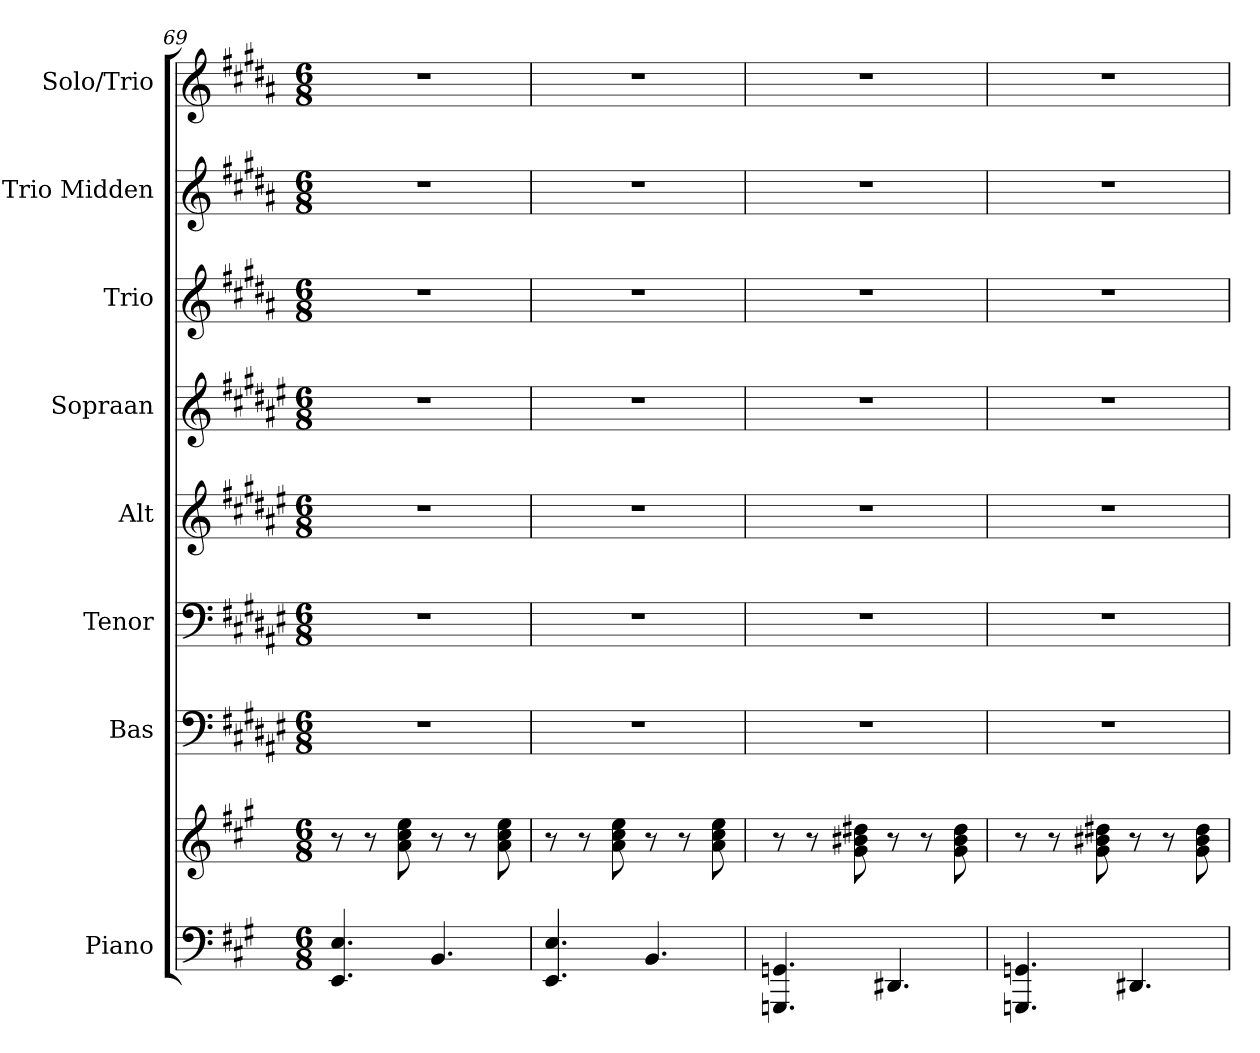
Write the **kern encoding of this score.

**kern	**kern	**kern	**kern	**kern	**kern	**kern	**kern	**kern
*part8	*part8	*part7	*part6	*part5	*part4	*part3	*part2	*part1
*staff9	*staff8	*staff7	*staff6	*staff5	*staff4	*staff3	*staff2	*staff1
*I"Piano	*	*I"Bas	*I"Tenor	*I"Alt	*I"Sopraan	*I"Trio	*I"Trio Midden	*I"Solo/Trio
*I'Pno.	*	*I'Bas	*I'Tenor	*I'Alt	*I'Sopraan	*	*I'Trio M	*I'S/Trio
*clefF4	*clefG2	*clefF4	*clefF4	*clefG2	*clefG2	*clefG2	*clefG2	*clefG2
*	*	*ITrd5c9	*ITrd5c9	*ITrd5c9	*ITrd5c9	*ITrd1c2	*ITrd1c2	*ITrd1c2
*k[f#c#g#]	*k[f#c#g#]	*k[f#c#g#]	*k[f#c#g#]	*k[f#c#g#]	*k[f#c#g#]	*k[f#c#g#]	*k[f#c#g#]	*k[f#c#g#]
*M6/8	*M6/8	*M6/8	*M6/8	*M6/8	*M6/8	*M6/8	*M6/8	*M6/8
=69	=69	=69	=69	=69	=69	=69	=69	=69
4.EE/ 4.E/	8r	2.r	2.r	2.r	2.r	2.r	2.r	2.r
.	8r	.	.	.	.	.	.	.
.	8a\ 8cc#\ 8ee\	.	.	.	.	.	.	.
4.BB/	8r	.	.	.	.	.	.	.
.	8r	.	.	.	.	.	.	.
.	8a\ 8cc#\ 8ee\	.	.	.	.	.	.	.
=70	=70	=70	=70	=70	=70	=70	=70	=70
4.EE/ 4.E/	8r	2.r	2.r	2.r	2.r	2.r	2.r	2.r
.	8r	.	.	.	.	.	.	.
.	8a\ 8cc#\ 8ee\	.	.	.	.	.	.	.
4.BB/	8r	.	.	.	.	.	.	.
.	8r	.	.	.	.	.	.	.
.	8a\ 8cc#\ 8ee\	.	.	.	.	.	.	.
=71	=71	=71	=71	=71	=71	=71	=71	=71
4.GGGn/ 4.GGn/	8r	2.r	2.r	2.r	2.r	2.r	2.r	2.r
.	8r	.	.	.	.	.	.	.
.	8g#\ 8b#X\ 8dd#X\	.	.	.	.	.	.	.
4.DD#X/	8r	.	.	.	.	.	.	.
.	8r	.	.	.	.	.	.	.
.	8g#\ 8b#\ 8dd#\	.	.	.	.	.	.	.
=72	=72	=72	=72	=72	=72	=72	=72	=72
4.GGGn/ 4.GGn/	8r	2.r	2.r	2.r	2.r	2.r	2.r	2.r
.	8r	.	.	.	.	.	.	.
.	8g#\ 8b#X\ 8dd#X\	.	.	.	.	.	.	.
4.DD#X/	8r	.	.	.	.	.	.	.
.	8r	.	.	.	.	.	.	.
.	8g#\ 8b#\ 8dd#\	.	.	.	.	.	.	.
=	=	=	=	=	=	=	=	=
*-	*-	*-	*-	*-	*-	*-	*-	*-
